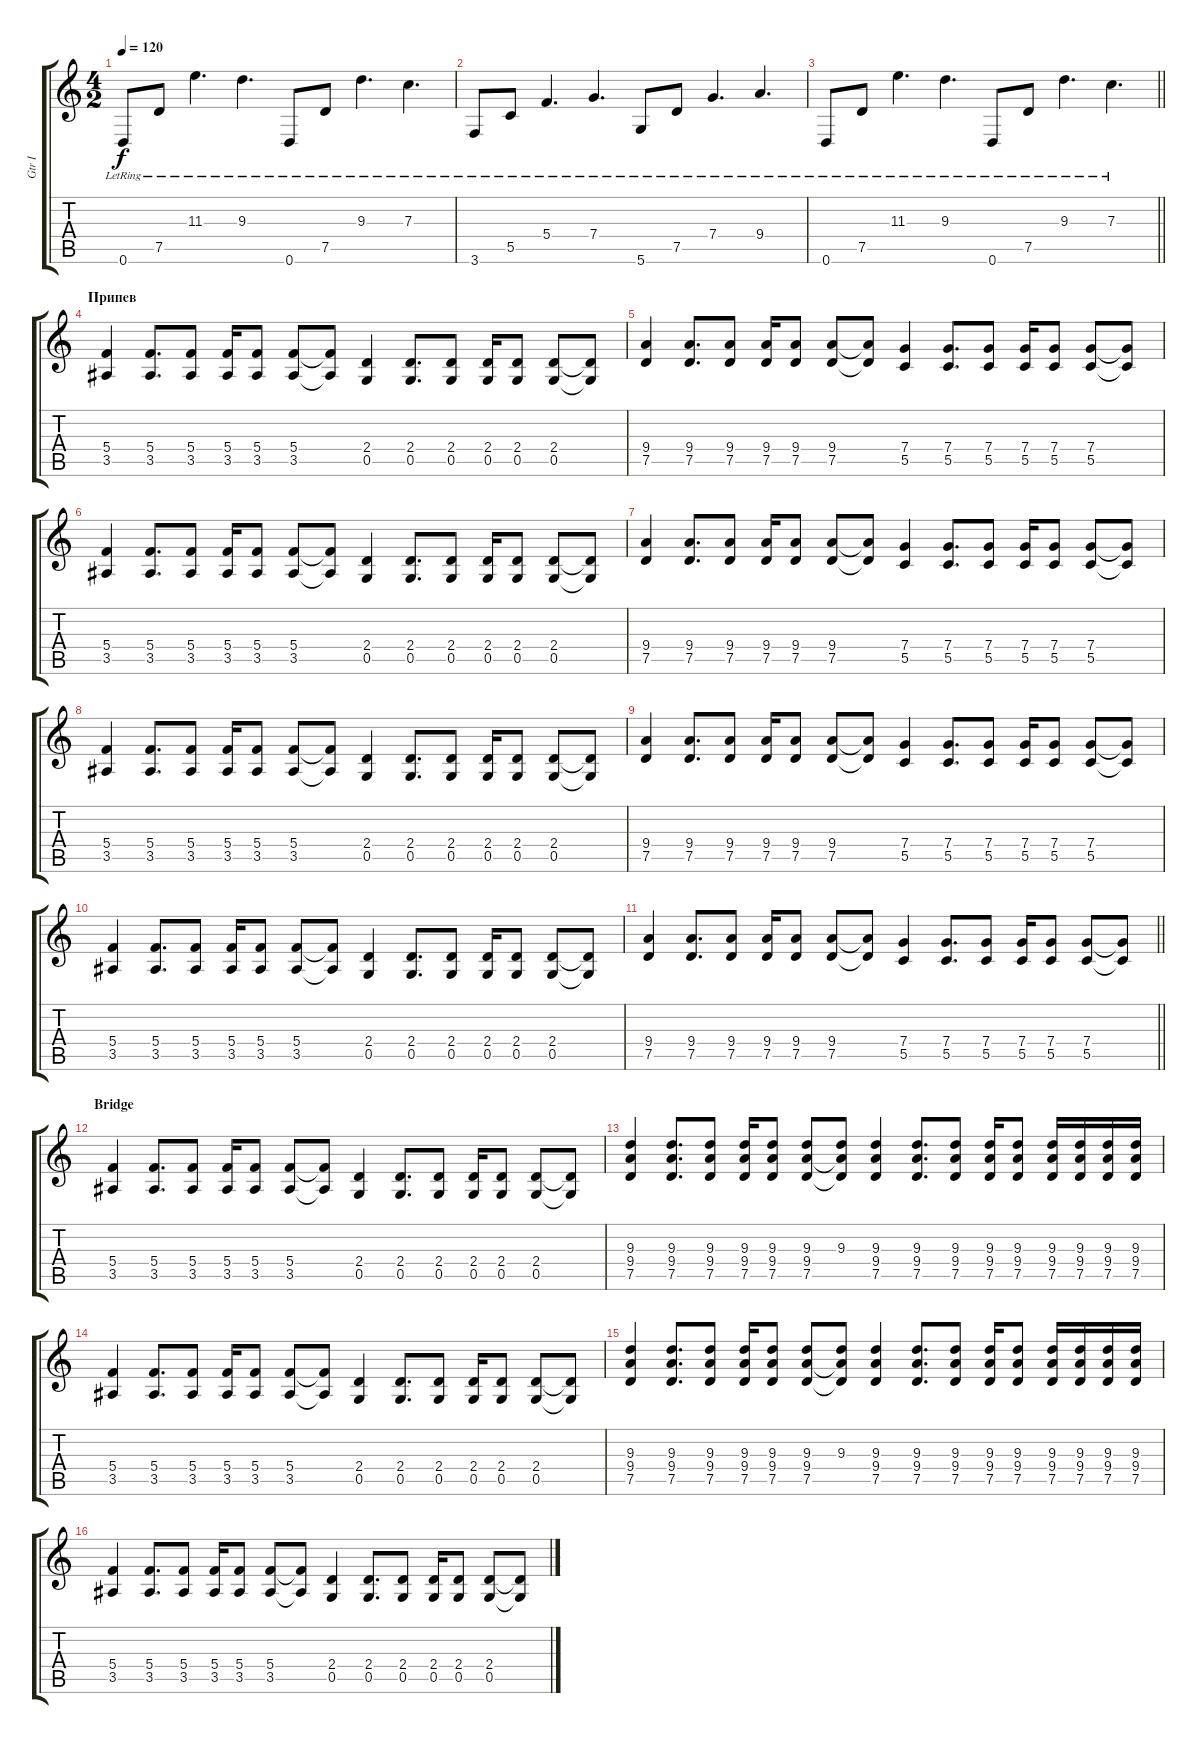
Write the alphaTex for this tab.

\track ("Gtr I" "Gtr I") {instrument distortionguitar}
\staff {score tabs}
\tuning (D4 A3 F3 C3 G2 D2) {hide}
\ts (4 2)
\tempo 120
\clef g2
\ks c
0.6{lr}.8{dy f} 7.5{lr}.8 11.3{lr}.4{d} 9.3{lr}.4{d} 0.6{lr}.8 7.5{lr}.8 9.3{lr}.4{d} 7.3{lr}.4{d} |
3.6{lr}.8 5.5{lr}.8 5.4{lr}.4{d} 7.4{lr}.4{d} 5.6{lr}.8 7.5{lr}.8 7.4{lr}.4{d} 9.4{lr}.4{d} |
\barLineRight lightlight
0.6{lr}.8 7.5{lr}.8 11.3{lr}.4{d} 9.3{lr}.4{d} 0.6{lr}.8 7.5{lr}.8 9.3{lr}.4{d} 7.3{lr}.4{d} |
\section ("" "Припев")
(5.4 3.5).4{instrument distortionguitar} (5.4 3.5).8{d} (5.4 3.5).8 (5.4 3.5).16 (5.4 3.5).8 (5.4 3.5).8 (5.4{t} 3.5{t}).8 (2.4 0.5).4 (2.4 0.5).8{d} (2.4 0.5).8 (2.4 0.5).16 (2.4 0.5).8 (2.4 0.5).8 (2.4{t} 0.5{t}).8 |
(9.4 7.5).4 (9.4 7.5).8{d} (9.4 7.5).8 (9.4 7.5).16 (9.4 7.5).8 (9.4 7.5).8 (9.4{t} 7.5{t}).8 (7.4 5.5).4 (7.4 5.5).8{d} (7.4 5.5).8 (7.4 5.5).16 (7.4 5.5).8 (7.4 5.5).8 (7.4{t} 5.5{t}).8 |
(5.4 3.5).4 (5.4 3.5).8{d} (5.4 3.5).8 (5.4 3.5).16 (5.4 3.5).8 (5.4 3.5).8 (5.4{t} 3.5{t}).8 (2.4 0.5).4 (2.4 0.5).8{d} (2.4 0.5).8 (2.4 0.5).16 (2.4 0.5).8 (2.4 0.5).8 (2.4{t} 0.5{t}).8 |
(9.4 7.5).4 (9.4 7.5).8{d} (9.4 7.5).8 (9.4 7.5).16 (9.4 7.5).8 (9.4 7.5).8 (9.4{t} 7.5{t}).8 (7.4 5.5).4 (7.4 5.5).8{d} (7.4 5.5).8 (7.4 5.5).16 (7.4 5.5).8 (7.4 5.5).8 (7.4{t} 5.5{t}).8 |
(5.4 3.5).4 (5.4 3.5).8{d} (5.4 3.5).8 (5.4 3.5).16 (5.4 3.5).8 (5.4 3.5).8 (5.4{t} 3.5{t}).8 (2.4 0.5).4 (2.4 0.5).8{d} (2.4 0.5).8 (2.4 0.5).16 (2.4 0.5).8 (2.4 0.5).8 (2.4{t} 0.5{t}).8 |
(9.4 7.5).4 (9.4 7.5).8{d} (9.4 7.5).8 (9.4 7.5).16 (9.4 7.5).8 (9.4 7.5).8 (9.4{t} 7.5{t}).8 (7.4 5.5).4 (7.4 5.5).8{d} (7.4 5.5).8 (7.4 5.5).16 (7.4 5.5).8 (7.4 5.5).8 (7.4{t} 5.5{t}).8 |
(5.4 3.5).4 (5.4 3.5).8{d} (5.4 3.5).8 (5.4 3.5).16 (5.4 3.5).8 (5.4 3.5).8 (5.4{t} 3.5{t}).8 (2.4 0.5).4 (2.4 0.5).8{d} (2.4 0.5).8 (2.4 0.5).16 (2.4 0.5).8 (2.4 0.5).8 (2.4{t} 0.5{t}).8 |
\barLineRight lightlight
(9.4 7.5).4 (9.4 7.5).8{d} (9.4 7.5).8 (9.4 7.5).16 (9.4 7.5).8 (9.4 7.5).8 (9.4{t} 7.5{t}).8 (7.4 5.5).4 (7.4 5.5).8{d} (7.4 5.5).8 (7.4 5.5).16 (7.4 5.5).8 (7.4 5.5).8 (7.4{t} 5.5{t}).8 |
\section ("" "Bridge")
(5.4 3.5).4 (5.4 3.5).8{d} (5.4 3.5).8 (5.4 3.5).16 (5.4 3.5).8 (5.4 3.5).8 (5.4{t} 3.5{t}).8 (2.4 0.5).4 (2.4 0.5).8{d} (2.4 0.5).8 (2.4 0.5).16 (2.4 0.5).8 (2.4 0.5).8 (2.4{t} 0.5{t}).8 |
(9.3 9.4 7.5).4 (9.3 9.4 7.5).8{d} (9.3 9.4 7.5).8 (9.3 9.4 7.5).16 (9.3 9.4 7.5).8 (9.3 9.4 7.5).8 (9.3 9.4{t} 7.5{t}).8 (9.3 9.4 7.5).4 (9.3 9.4 7.5).8{d} (9.3 9.4 7.5).8 (9.3 9.4 7.5).16 (9.3 9.4 7.5).8 (9.3 9.4 7.5).16 (9.3 9.4 7.5).16 (9.3 9.4 7.5).16 (9.3 9.4 7.5).16 |
(5.4 3.5).4 (5.4 3.5).8{d} (5.4 3.5).8 (5.4 3.5).16 (5.4 3.5).8 (5.4 3.5).8 (5.4{t} 3.5{t}).8 (2.4 0.5).4 (2.4 0.5).8{d} (2.4 0.5).8 (2.4 0.5).16 (2.4 0.5).8 (2.4 0.5).8 (2.4{t} 0.5{t}).8 |
(9.3 9.4 7.5).4 (9.3 9.4 7.5).8{d} (9.3 9.4 7.5).8 (9.3 9.4 7.5).16 (9.3 9.4 7.5).8 (9.3 9.4 7.5).8 (9.3 9.4{t} 7.5{t}).8 (9.3 9.4 7.5).4 (9.3 9.4 7.5).8{d} (9.3 9.4 7.5).8 (9.3 9.4 7.5).16 (9.3 9.4 7.5).8 (9.3 9.4 7.5).16 (9.3 9.4 7.5).16 (9.3 9.4 7.5).16 (9.3 9.4 7.5).16 |
(5.4 3.5).4 (5.4 3.5).8{d} (5.4 3.5).8 (5.4 3.5).16 (5.4 3.5).8 (5.4 3.5).8 (5.4{t} 3.5{t}).8 (2.4 0.5).4 (2.4 0.5).8{d} (2.4 0.5).8 (2.4 0.5).16 (2.4 0.5).8 (2.4 0.5).8 (2.4{t} 0.5{t}).8
